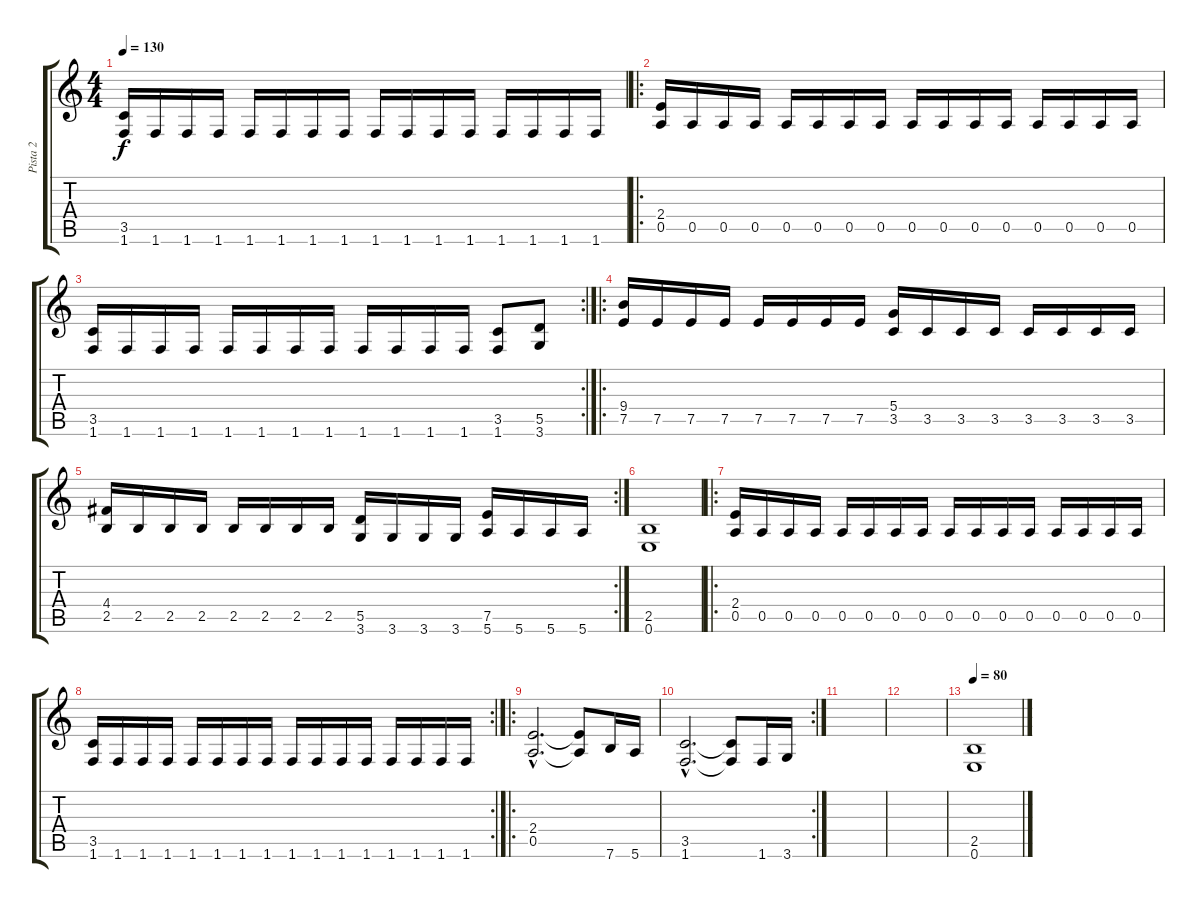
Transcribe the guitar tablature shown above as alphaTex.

\track ("Pista 2" "Pista 2") {instrument distortionguitar}
\staff {score tabs}
\tuning (E4 B3 G3 D3 A2 E2) {hide}
\ts (4 4)
\tempo 130
\clef g2
\ks c
(3.5 1.6).16{dy f} 1.6.16 1.6.16 1.6.16 1.6.16 1.6.16 1.6.16 1.6.16 1.6.16 1.6.16 1.6.16 1.6.16 1.6.16 1.6.16 1.6.16 1.6.16 |
\ro
(2.4 0.5).16 0.5.16 0.5.16 0.5.16 0.5.16 0.5.16 0.5.16 0.5.16 0.5.16 0.5.16 0.5.16 0.5.16 0.5.16 0.5.16 0.5.16 0.5.16 |
\rc 2
(3.5 1.6).16 1.6.16 1.6.16 1.6.16 1.6.16 1.6.16 1.6.16 1.6.16 1.6.16 1.6.16 1.6.16 1.6.16 (3.5 1.6).8 (5.5 3.6).8 |
\ro
(9.4 7.5).16 7.5.16 7.5.16 7.5.16 7.5.16 7.5.16 7.5.16 7.5.16 (5.4 3.5).16 3.5.16 3.5.16 3.5.16 3.5.16 3.5.16 3.5.16 3.5.16 |
\rc 2
(4.4 2.5).16 2.5.16 2.5.16 2.5.16 2.5.16 2.5.16 2.5.16 2.5.16 (5.5 3.6).16 3.6.16 3.6.16 3.6.16 (7.5 5.6).16 5.6.16 5.6.16 5.6.16 |
(2.5 0.6).1 |
\ro
(2.4 0.5).16 0.5.16 0.5.16 0.5.16 0.5.16 0.5.16 0.5.16 0.5.16 0.5.16 0.5.16 0.5.16 0.5.16 0.5.16 0.5.16 0.5.16 0.5.16 |
\rc 2
(3.5 1.6).16 1.6.16 1.6.16 1.6.16 1.6.16 1.6.16 1.6.16 1.6.16 1.6.16 1.6.16 1.6.16 1.6.16 1.6.16 1.6.16 1.6.16 1.6.16 |
\ro
(2.4{hac} 0.5{hac}).2{d} (2.4{t} 0.5{t}).8 7.6.16 5.6.16 |
\rc 2
(3.5{hac} 1.6{hac}).2{d} (3.5{t} 1.6{t}).8 1.6.16 3.6.16 |
|
|
\tempo 80
(2.5 0.6).1{volume 0}
